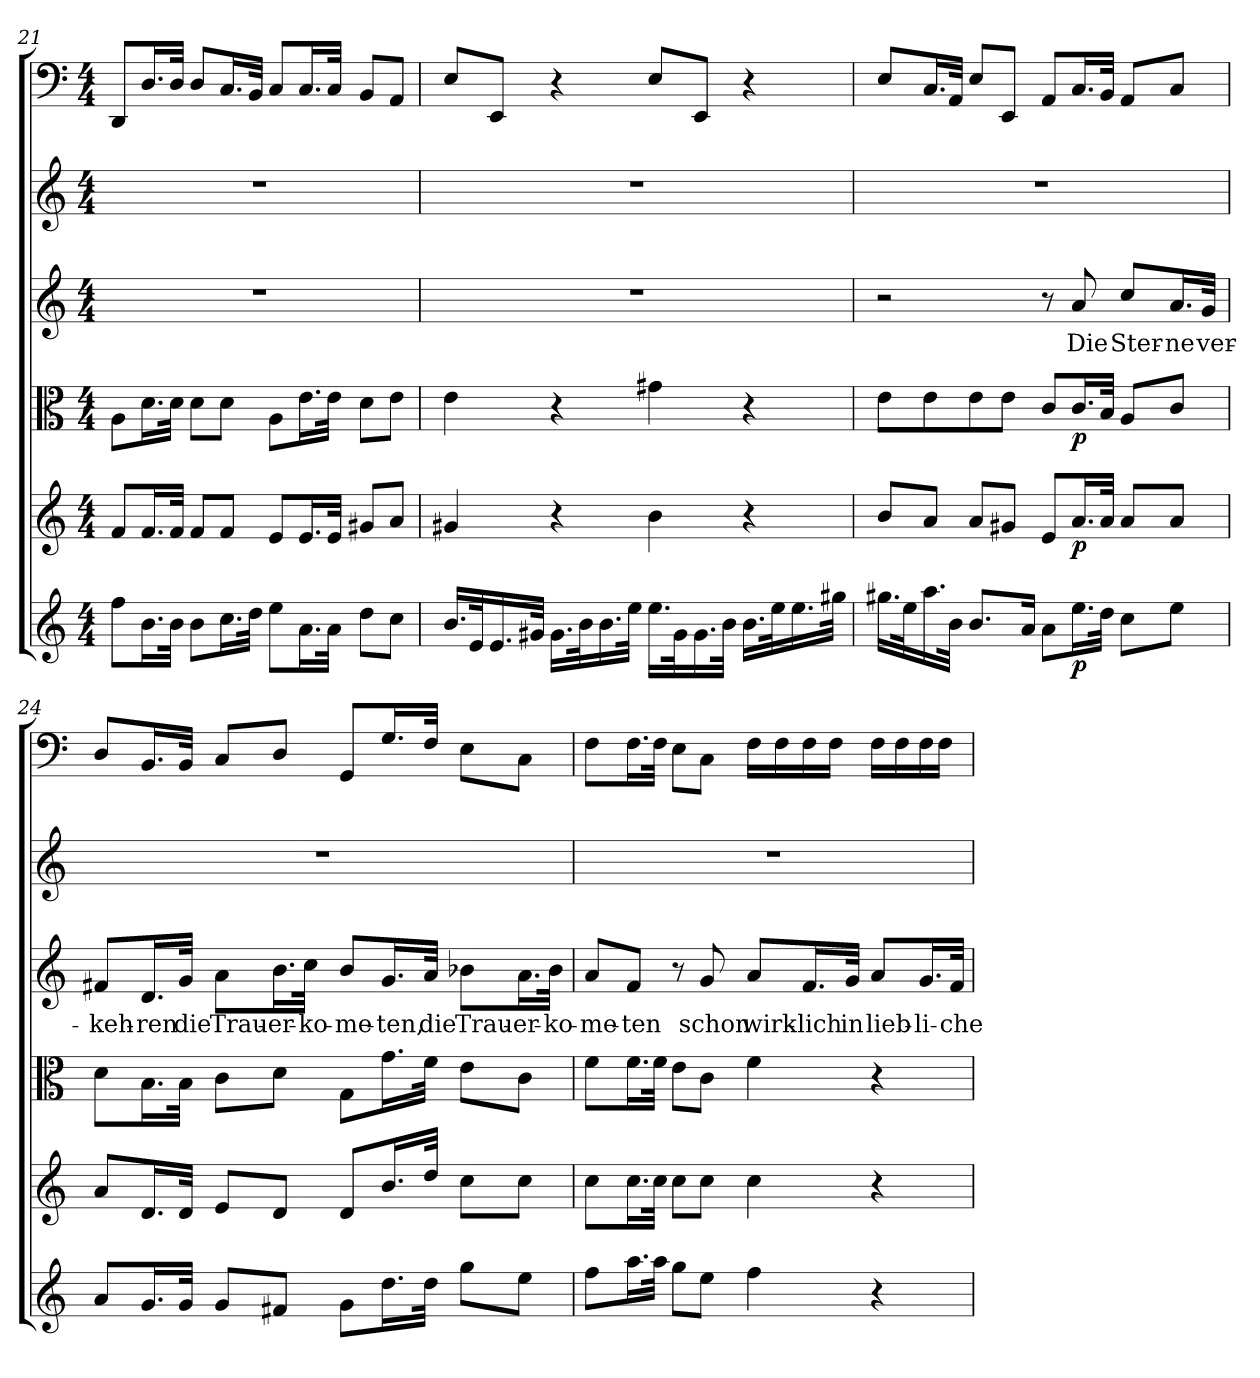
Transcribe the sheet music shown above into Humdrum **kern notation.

**kern	**dynam	**kern	**dynam	**kern	**dynam	**kern	**text	**kern	**kern
*part6	*part6	*part5	*part5	*part4	*part4	*part3	*part3	*part2	*part1
*staff6	*staff6	*staff5	*staff5	*staff4	*staff4	*staff3	*staff3	*staff2	*staff1
*clefG2	*	*clefG2	*	*clefC3	*	*clefG2	*	*clefG2	*clefF4
*k[]	*	*k[]	*	*k[]	*	*k[]	*	*k[]	*k[]
*C:	*	*C:	*	*C:	*	*C:	*	*C:	*C:
*M4/4	*	*M4/4	*	*M4/4	*	*M4/4	*	*M4/4	*M4/4
=21	=21	=21	=21	=21	=21	=21	=21	=21	=21
8ff\L	.	8f/L	.	8A\L	.	1r	.	1r	8DD/L
16.b\L	.	16.f/L	.	16.d\L	.	.	.	.	16.D/L
32b\JJk	.	32f/JJk	.	32d\JJk	.	.	.	.	32D/JJk
8b\L	.	8f/L	.	8d\L	.	.	.	.	8D/L
16.cc\L	.	8f/J	.	8d\J	.	.	.	.	16.C/L
32dd\JJk	.	.	.	.	.	.	.	.	32BB/JJk
8ee\L	.	8e/L	.	8A\L	.	.	.	.	8C/L
16.a\L	.	16.e/L	.	16.e\L	.	.	.	.	16.C/L
32a\JJk	.	32e/JJk	.	32e\JJk	.	.	.	.	32C/JJk
8dd\L	.	8g#X/L	.	8d\L	.	.	.	.	8BB/L
8cc\J	.	8a/J	.	8e\J	.	.	.	.	8AA/J
=22	=22	=22	=22	=22	=22	=22	=22	=22	=22
16.b/LL	.	4g#X/	.	4e\	.	1r	.	1r	8E/L
32e/K	.	.	.	.	.	.	.	.	.
16.e/	.	.	.	.	.	.	.	.	8EE/J
32g#X/JJk	.	.	.	.	.	.	.	.	.
16.g#\LL	.	4r	.	4r	.	.	.	.	4r
32b\K	.	.	.	.	.	.	.	.	.
16.b\	.	.	.	.	.	.	.	.	.
32ee\JJk	.	.	.	.	.	.	.	.	.
16.ee\LL	.	4b\	.	4g#X\	.	.	.	.	8E/L
32g#\K	.	.	.	.	.	.	.	.	.
16.g#\	.	.	.	.	.	.	.	.	8EE/J
32b\JJk	.	.	.	.	.	.	.	.	.
16.b\LL	.	4r	.	4r	.	.	.	.	4r
32ee\K	.	.	.	.	.	.	.	.	.
16.ee\	.	.	.	.	.	.	.	.	.
32gg#X\JJk	.	.	.	.	.	.	.	.	.
=23	=23	=23	=23	=23	=23	=23	=23	=23	=23
16.gg#X\LL	.	8b/L	.	8e\L	.	2r	.	1r	8E/L
32ee\K	.	.	.	.	.	.	.	.	.
16.aa\	.	8a/J	.	8e\	.	.	.	.	16.C/L
32b\JJk	.	.	.	.	.	.	.	.	32AA/JJk
8.b/L	.	8a/L	.	8e\	.	.	.	.	8E/L
.	.	8g#X/J	.	8e\J	.	.	.	.	8EE/J
16a/Jk	.	.	.	.	.	.	.	.	.
8a\L	.	8e/L	.	8c/L	.	8r	.	.	8AA/L
16.ee\L	p	16.a/L	p	16.c/L	p	8a/	Die	.	16.C/L
32dd\JJk	.	32a/JJk	.	32B/JJk	.	.	.	.	32BB/JJk
8cc\L	.	8a/L	.	8A/L	.	8cc/L	Ster-	.	8AA/L
8ee\J	.	8a/J	.	8c/J	.	16.a/L	-ne	.	8C/J
.	.	.	.	.	.	32g/JJk	ver-	.	.
=24	=24	=24	=24	=24	=24	=24	=24	=24	=24
8a/L	.	8a/L	.	8d\L	.	8f#X/L	-keh-	1r	8D/L
16.g/L	.	16.d/L	.	16.B\L	.	16.d/L	-ren	.	16.BB/L
32g/JJk	.	32d/JJk	.	32B\JJk	.	32g/JJk	die	.	32BB/JJk
8g/L	.	8e/L	.	8c\L	.	8a\L	Trau-	.	8C/L
8f#X/J	.	8d/J	.	8d\J	.	16.b\L	-er-	.	8D/J
.	.	.	.	.	.	32cc\JJk	-ko-	.	.
8g\L	.	8d/L	.	8G\L	.	8b/L	-me-	.	8GG/L
16.dd\L	.	16.b/L	.	16.g\L	.	16.g/L	-ten,	.	16.G/L
32dd\JJk	.	32dd/JJk	.	32f\JJk	.	32a/JJk	die	.	32F/JJk
8gg\L	.	8cc\L	.	8e\L	.	8b-X\L	Trau-	.	8E\L
8ee\J	.	8cc\J	.	8c\J	.	16.a\L	-er-	.	8C\J
.	.	.	.	.	.	32b-\JJk	-ko-	.	.
=25	=25	=25	=25	=25	=25	=25	=25	=25	=25
8ff\L	.	8cc\L	.	8f\L	.	8a/L	-me-	1r	8F\L
16.aa\L	.	16.cc\L	.	16.f\L	.	8f/J	-ten	.	16.F\L
32aa\JJk	.	32cc\JJk	.	32f\JJk	.	.	.	.	32F\JJk
8gg\L	.	8cc\L	.	8e\L	.	8r	.	.	8E\L
8ee\J	.	8cc\J	.	8c\J	.	8g/	schon	.	8C\J
4ff\	.	4cc\	.	4f\	.	8a/L	wirk-	.	16F\LL
.	.	.	.	.	.	.	.	.	16F\
.	.	.	.	.	.	16.f/L	-lich	.	16F\
.	.	.	.	.	.	.	.	.	16F\JJ
.	.	.	.	.	.	32g/JJk	in	.	.
4r	.	4r	.	4r	.	8a/L	lieb-	.	16F\LL
.	.	.	.	.	.	.	.	.	16F\
.	.	.	.	.	.	16.g/L	-li-	.	16F\
.	.	.	.	.	.	.	.	.	16F\JJ
.	.	.	.	.	.	32f/JJk	-che	.	.
=	=	=	=	=	=	=	=	=	=
*-	*-	*-	*-	*-	*-	*-	*-	*-	*-
